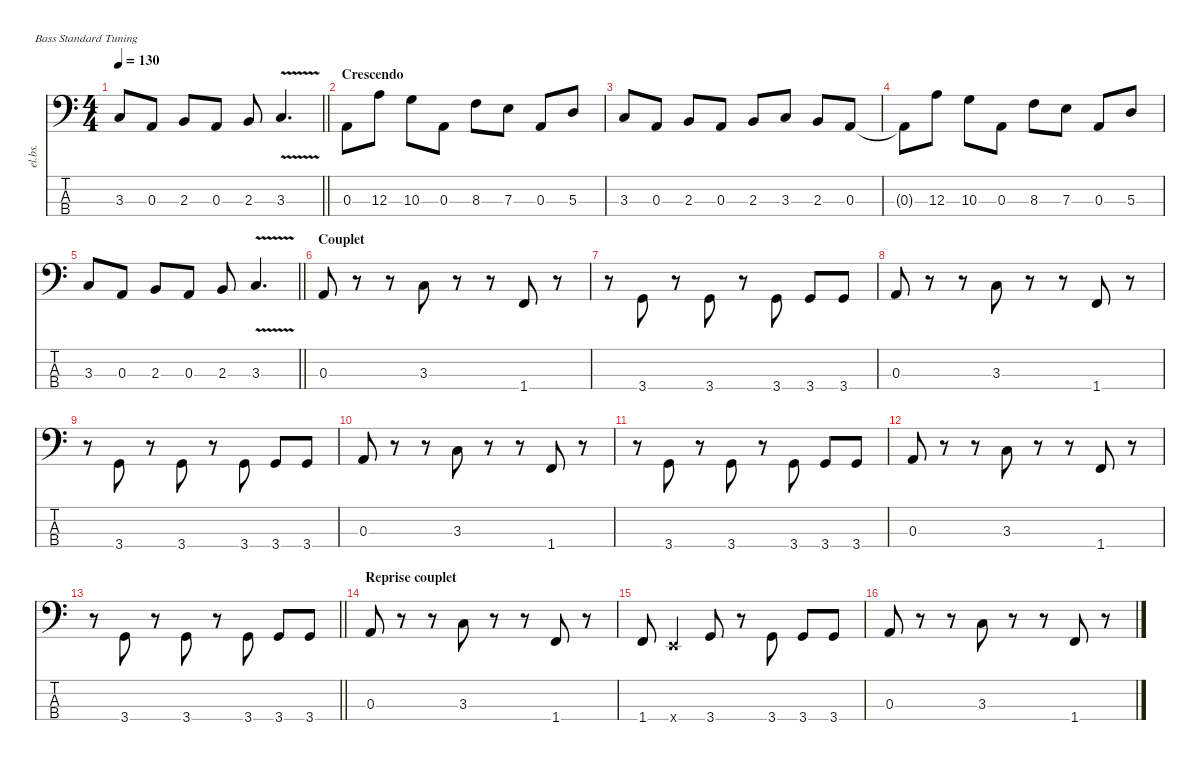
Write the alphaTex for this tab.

\defaultSystemsLayout 4
\hideDynamics
\bracketExtendMode nobrackets
\track ("Chipon" "el.bs.") {solo instrument electricbassfinger}
\staff {score tabs}
\tuning (G2 D2 A1 E1)
\ts (4 4)
\tempo 130
\clef f4
\barLineRight lightlight
\ks c
3.3.8{dy f beam Up} 0.3.8{beam Up} 2.3.8{beam Up} 0.3.8{beam Up} 2.3.8{beam Up} 3.3{v}.4{d beam Up} |
\section ("" "Crescendo")
0.3.8{dy mp beam Down} 12.3.8{beam Down} 10.3.8{beam Down} 0.3.8{beam Down} 8.3.8{beam Down} 7.3.8{beam Down} 0.3.8{beam Up} 5.3.8{beam Up} |
3.3.8{beam Up} 0.3.8{beam Up} 2.3.8{beam Up} 0.3.8{beam Up} 2.3.8{beam Up} 3.3.8{beam Up} 2.3.8{beam Up} 0.3.8{beam Up} |
0.3{t}.8{dy mf beam Down} 12.3.8{beam Down} 10.3.8{beam Down} 0.3.8{beam Down} 8.3.8{beam Down} 7.3.8{beam Down} 0.3.8{beam Up} 5.3.8{beam Up} |
\barLineRight lightlight
3.3.8{dy f beam Up} 0.3.8{beam Up} 2.3.8{beam Up} 0.3.8{beam Up} 2.3.8{beam Up} 3.3{v}.4{d beam Up} |
\section ("" "Couplet")
0.3.8{beam Up} r.8{beam Down} r.8{beam Down} 3.3.8{beam Up} r.8{beam Down} r.8{beam Down} 1.4.8{beam Up} r.8{beam Down} |
r.8{beam Down} 3.4.8{beam Up} r.8{beam Down} 3.4.8{beam Up} r.8{beam Down} 3.4.8{beam Up} 3.4.8{beam Up} 3.4.8{beam Up} |
0.3.8{beam Up} r.8{beam Down} r.8{beam Down} 3.3.8{beam Up} r.8{beam Down} r.8{beam Down} 1.4.8{beam Up} r.8{beam Down} |
r.8{beam Down} 3.4.8{beam Up} r.8{beam Down} 3.4.8{beam Up} r.8{beam Down} 3.4.8{beam Up} 3.4.8{beam Up} 3.4.8{beam Up} |
0.3.8{beam Up} r.8{beam Down} r.8{beam Down} 3.3.8{beam Up} r.8{beam Down} r.8{beam Down} 1.4.8{beam Up} r.8{beam Down} |
r.8{beam Down} 3.4.8{beam Up} r.8{beam Down} 3.4.8{beam Up} r.8{beam Down} 3.4.8{beam Up} 3.4.8{beam Up} 3.4.8{beam Up} |
0.3.8{beam Up} r.8{beam Down} r.8{beam Down} 3.3.8{beam Up} r.8{beam Down} r.8{beam Down} 1.4.8{beam Up} r.8{beam Down} |
\barLineRight lightlight
r.8{beam Down} 3.4.8{beam Up} r.8{beam Down} 3.4.8{beam Up} r.8{beam Down} 3.4.8{beam Up} 3.4.8{beam Up} 3.4.8{beam Up} |
\section ("" "Reprise couplet")
0.3.8{beam Up} r.8{beam Down} r.8{beam Down} 3.3.8{beam Up} r.8{beam Down} r.8{beam Down} 1.4.8{beam Up} r.8{beam Down} |
1.4.8{dy mf beam Up} 0.4{x}.4{beam Up} 3.4.8{dy f beam Up} r.8{beam Down} 3.4.8{beam Up} 3.4.8{beam Up} 3.4.8{beam Up} |
0.3.8{beam Up} r.8{beam Down} r.8{beam Down} 3.3.8{beam Up} r.8{beam Down} r.8{beam Down} 1.4.8{beam Up} r.8{beam Down}
